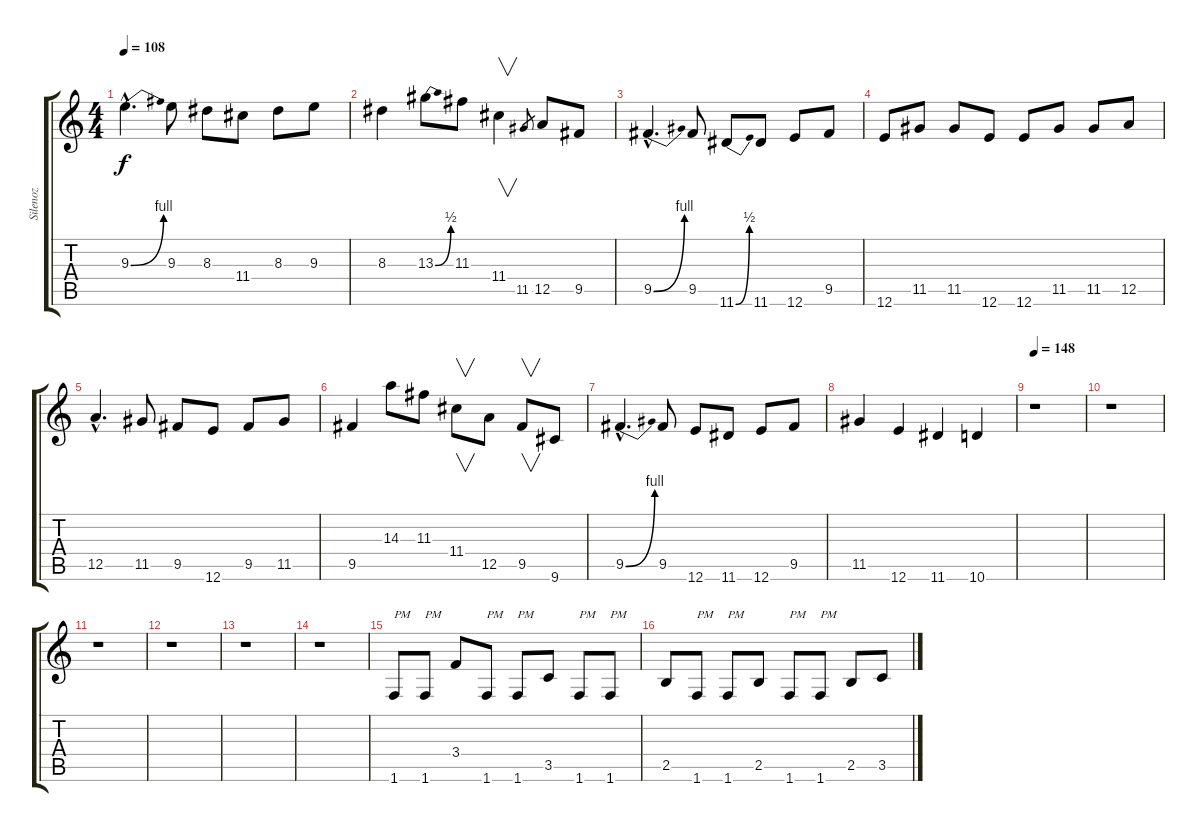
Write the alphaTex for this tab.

\track ("Silenoz" "Silenoz") {instrument distortionguitar}
\staff {score tabs}
\tuning (E4 B3 G3 D3 A2 E2) {hide}
\ts (4 4)
\tempo 108
\clef g2
\ks c
9.3{be (bend 0 0 60 4) hac}.4{d dy f} 9.3.8 8.3.8 11.4.8 8.3.8 9.3.8 |
8.3.4 13.3{be (bend 0 0 60 2)}.8 11.3.8 11.4.4{v} 11.5.8{gr} 12.5.8 9.5.8 |
9.5{be (bend 0 0 60 4) hac}.4{d} 9.5.8 11.6{be (bend 0 0 60 2)}.8 11.6.8 12.6.8 9.5.8 |
12.6.8 11.5.8 11.5.8 12.6.8 12.6.8 11.5.8 11.5.8 12.5.8 |
12.5{hac}.4{d} 11.5.8 9.5.8 12.6.8 9.5.8 11.5.8 |
9.5.4 14.3.8 11.3.8 11.4.8{v} 12.5.8 9.5.8{v} 9.6.8 |
9.5{be (bend 0 0 60 4) hac}.4{d} 9.5.8 12.6.8 11.6.8 12.6.8 9.5.8 |
11.5.4 12.6.4 11.6.4 10.6.4 |
\tempo 148
r.1 |
r.1 |
r.1 |
r.1 |
r.1 |
r.1 |
1.6.8{txt "PM"} 1.6.8{txt "PM"} 3.4.8 1.6.8{txt "PM"} 1.6.8{txt "PM"} 3.5.8 1.6.8{txt "PM"} 1.6.8{txt "PM"} |
2.5.8 1.6.8{txt "PM"} 1.6.8{txt "PM"} 2.5.8 1.6.8{txt "PM"} 1.6.8{txt "PM"} 2.5.8 3.5.8
